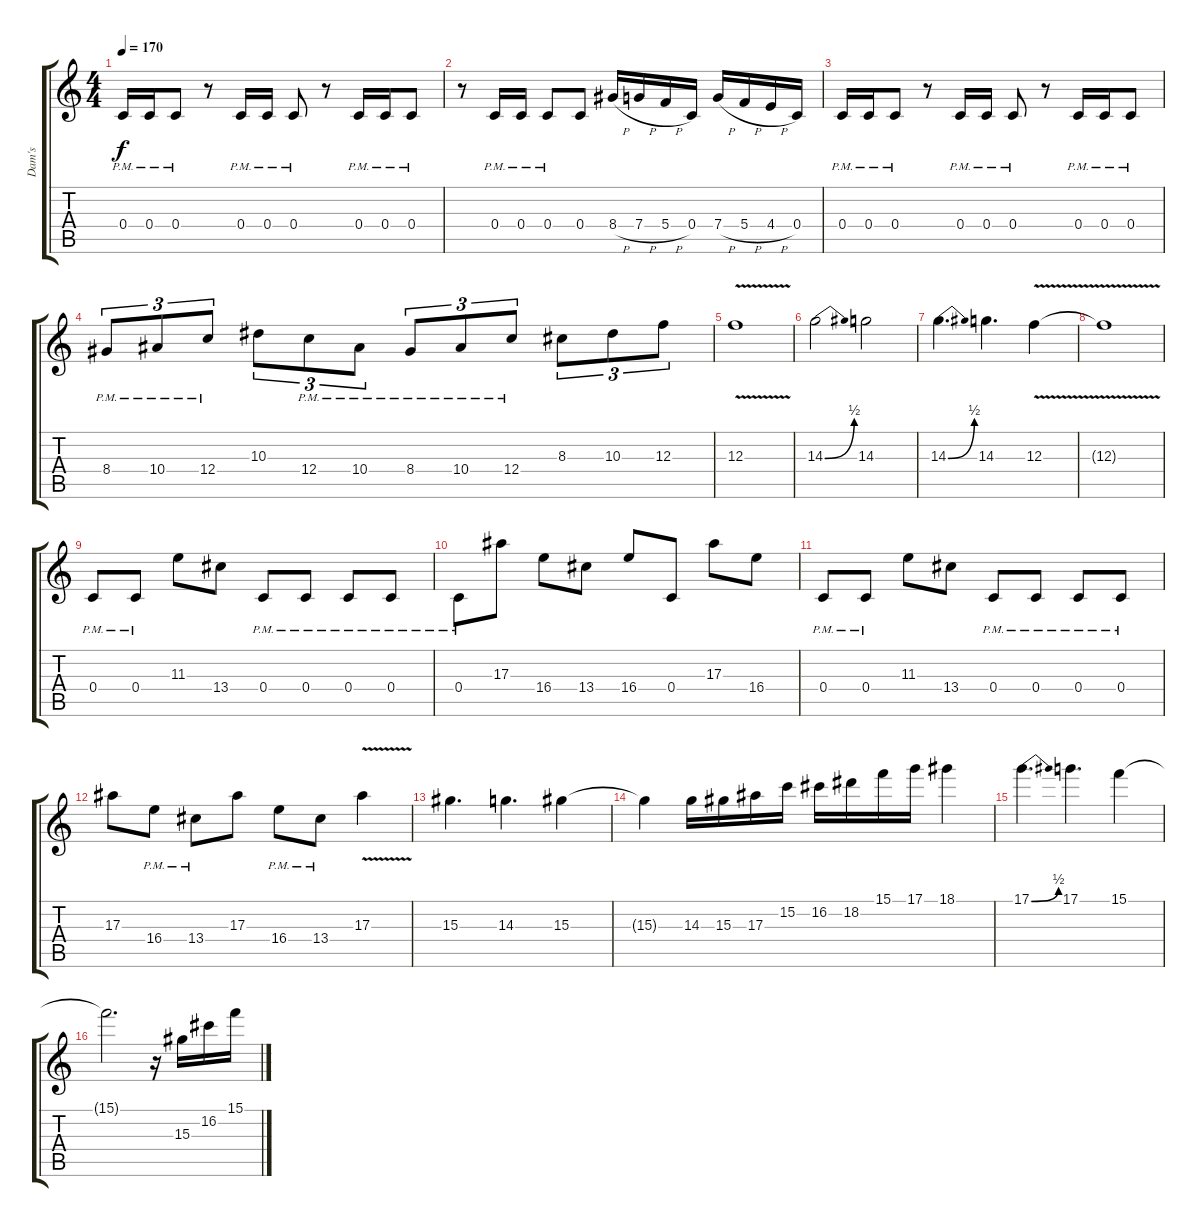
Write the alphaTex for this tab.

\track ("Dam's" "Dam's") {instrument distortionguitar}
\staff {score tabs}
\tuning (D4 A3 F3 C3 G2 C2) {hide}
\ts (4 4)
\tempo 170
\clef g2
\ks c
0.4{pm}.16{dy f} 0.4{pm}.16 0.4{pm}.8 r.8 0.4{pm}.16 0.4{pm}.16 0.4{pm}.8 r.8 0.4{pm}.16 0.4{pm}.16 0.4{pm}.8 |
r.8 0.4{pm}.16 0.4{pm}.16 0.4{pm}.8 0.4.8 8.4{h}.16 7.4{h}.16 5.4{h}.16 0.4.16 7.4{h}.16 5.4{h}.16 4.4{h}.16 0.4.16 |
0.4{pm}.16 0.4{pm}.16 0.4{pm}.8 r.8 0.4{pm}.16 0.4{pm}.16 0.4{pm}.8 r.8 0.4{pm}.16 0.4{pm}.16 0.4{pm}.8 |
8.4{pm}.8{tu (3 2)} 10.4{pm}.8{tu (3 2)} 12.4{pm}.8{tu (3 2)} 10.3.8{tu (3 2)} 12.4{pm}.8{tu (3 2)} 10.4{pm}.8{tu (3 2)} 8.4{pm}.8{tu (3 2)} 10.4{pm}.8{tu (3 2)} 12.4{pm}.8{tu (3 2)} 8.3.8{tu (3 2)} 10.3.8{tu (3 2)} 12.3.8{tu (3 2)} |
12.3{v}.1 |
14.3{be (bend 0 0 60 2)}.2 14.3.2 |
14.3{be (bend 0 0 60 2)}.4{d} 14.3.4{d} 12.3{v}.4 |
12.3{t}.1 |
0.4{pm}.8 0.4{pm}.8 11.3.8 13.4.8 0.4{pm}.8 0.4{pm}.8 0.4{pm}.8 0.4{pm}.8 |
0.4{pm}.8 17.3.8 16.4.8 13.4.8 16.4.8 0.4.8 17.3.8 16.4.8 |
0.4{pm}.8 0.4{pm}.8 11.3.8 13.4.8 0.4{pm}.8 0.4{pm}.8 0.4{pm}.8 0.4{pm}.8 |
17.3.8 16.4{pm}.8 13.4{pm}.8 17.3.8 16.4{pm}.8 13.4{pm}.8 17.3{v}.4 |
15.3.4{d} 14.3.4{d} 15.3.4 |
15.3{t}.4 14.3.16 15.3.16 17.3.16 15.2.16 16.2.16 18.2.16 15.1.16 17.1.16 18.1.4 |
17.1{be (bend 0 0 60 2)}.4{d} 17.1.4{d} 15.1.4 |
15.1{t}.2{d} r.16 15.3.16 16.2.16 15.1.16
